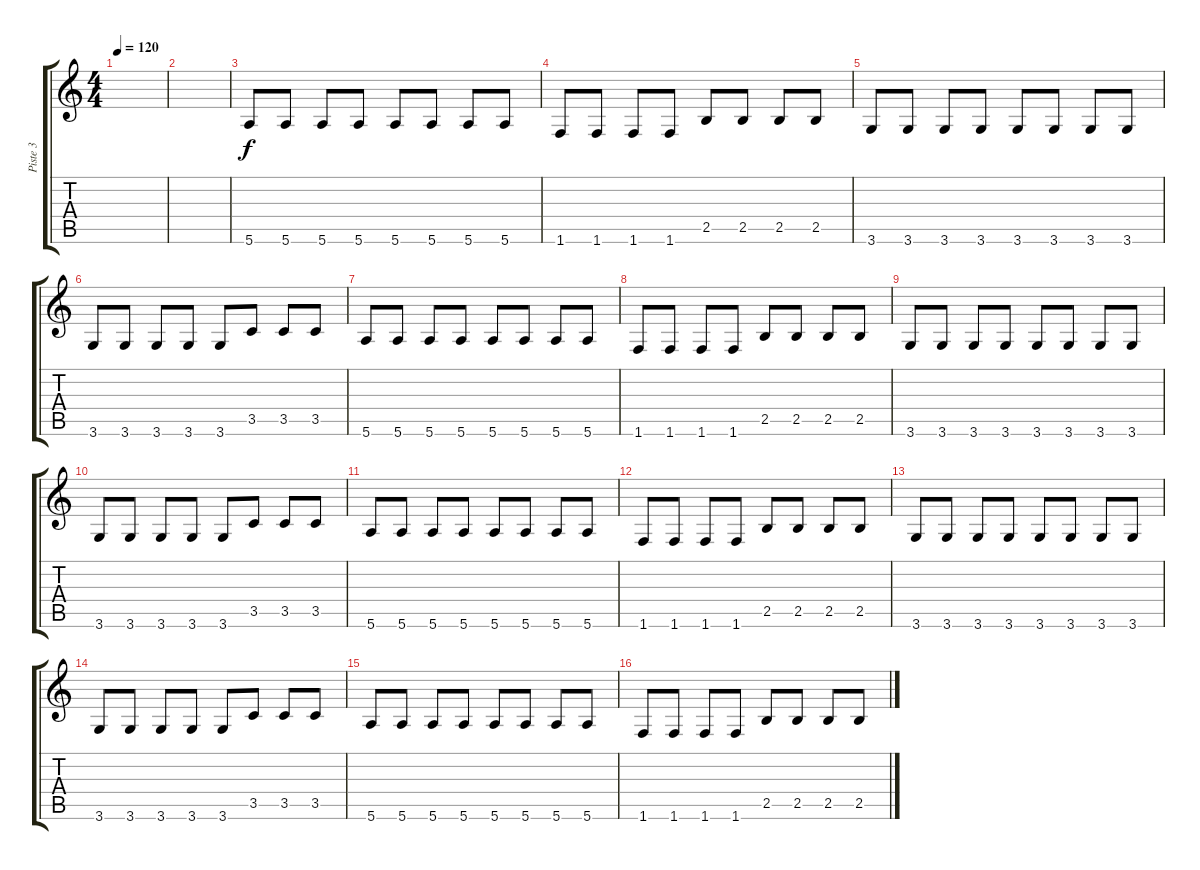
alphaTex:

\track ("Piste 3" "Piste 3") {instrument electricbassfinger}
\staff {score tabs}
\tuning (E4 B3 G3 D3 A2 E2) {hide}
\ts (4 4)
\tempo 120
\clef g2
\ks c
|
|
5.6.8 5.6.8 5.6.8 5.6.8 5.6.8 5.6.8 5.6.8 5.6.8 |
1.6.8 1.6.8 1.6.8 1.6.8 2.5.8 2.5.8 2.5.8 2.5.8 |
3.6.8 3.6.8 3.6.8 3.6.8 3.6.8 3.6.8 3.6.8 3.6.8 |
3.6.8 3.6.8 3.6.8 3.6.8 3.6.8 3.5.8 3.5.8 3.5.8 |
5.6.8 5.6.8 5.6.8 5.6.8 5.6.8 5.6.8 5.6.8 5.6.8 |
1.6.8 1.6.8 1.6.8 1.6.8 2.5.8 2.5.8 2.5.8 2.5.8 |
3.6.8 3.6.8 3.6.8 3.6.8 3.6.8 3.6.8 3.6.8 3.6.8 |
3.6.8 3.6.8 3.6.8 3.6.8 3.6.8 3.5.8 3.5.8 3.5.8 |
5.6.8 5.6.8 5.6.8 5.6.8 5.6.8 5.6.8 5.6.8 5.6.8 |
1.6.8 1.6.8 1.6.8 1.6.8 2.5.8 2.5.8 2.5.8 2.5.8 |
3.6.8 3.6.8 3.6.8 3.6.8 3.6.8 3.6.8 3.6.8 3.6.8 |
3.6.8 3.6.8 3.6.8 3.6.8 3.6.8 3.5.8 3.5.8 3.5.8 |
5.6.8 5.6.8 5.6.8 5.6.8 5.6.8 5.6.8 5.6.8 5.6.8 |
1.6.8 1.6.8 1.6.8 1.6.8 2.5.8 2.5.8 2.5.8 2.5.8
